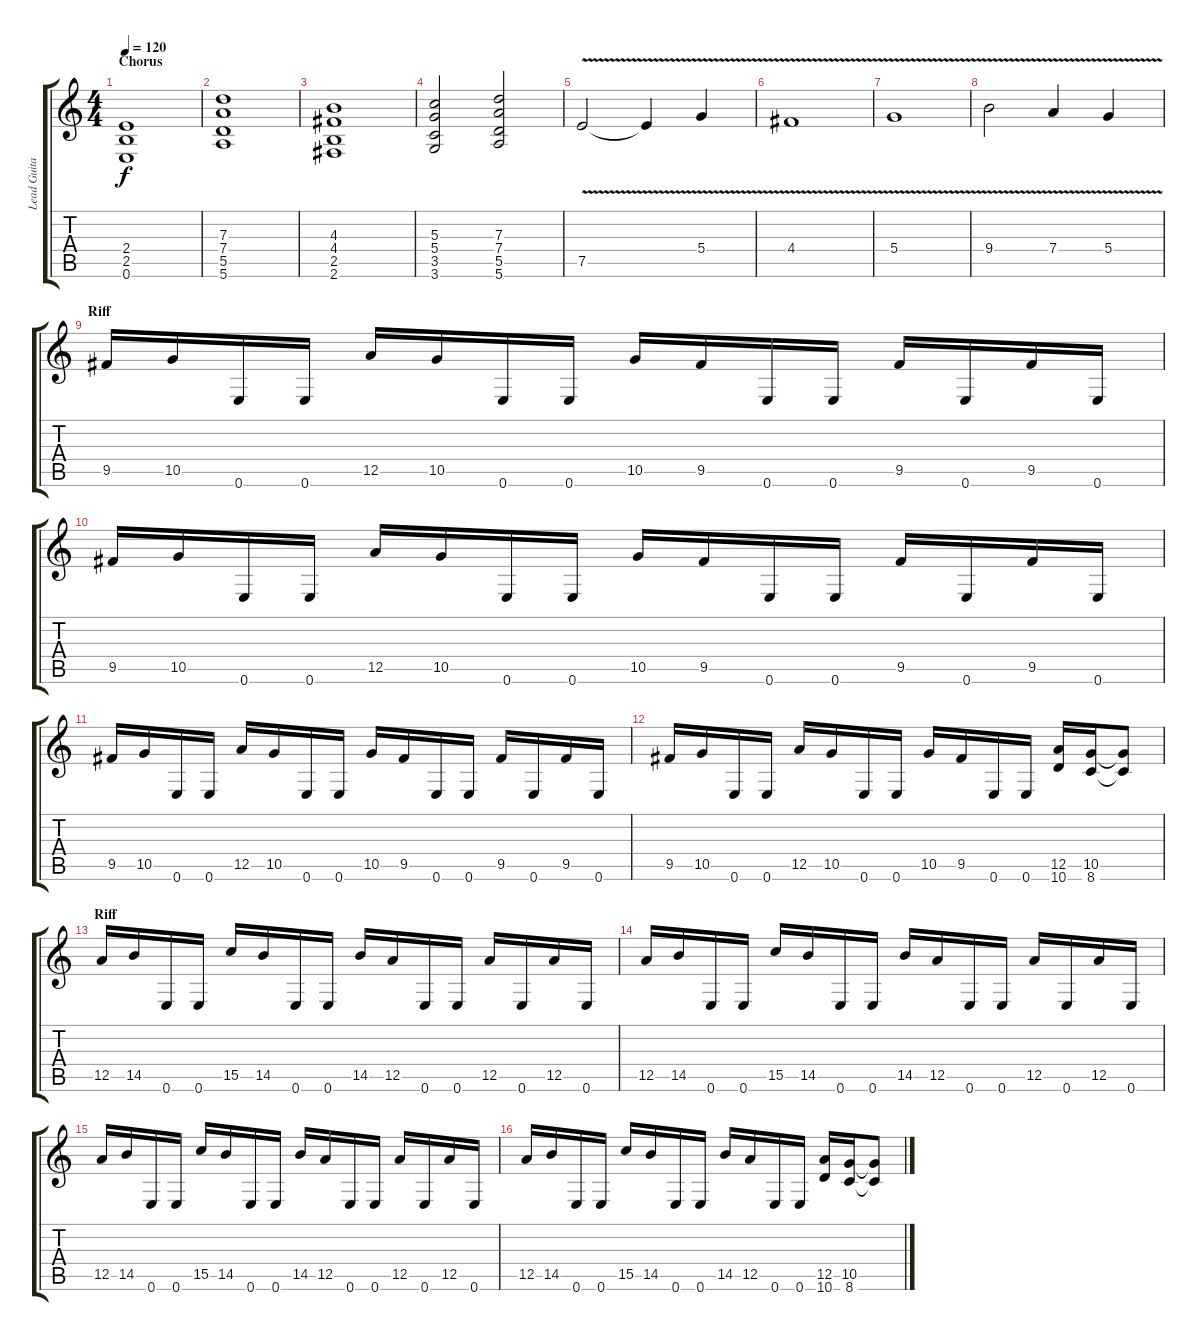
\track ("Lead Guitar" "Lead Guita") {instrument distortionguitar}
\staff {score tabs}
\tuning (E4 B3 G3 D3 A2 E2) {hide}
\ts (4 4)
\section ("" "Chorus")
\tempo 120
\clef g2
\ks c
(2.4 2.5 0.6).1{dy f} |
(7.3 7.4 5.5 5.6).1 |
(4.3 4.4 2.5 2.6).1 |
(5.3 5.4 3.5 3.6).2 (7.3 7.4 5.5 5.6).2 |
7.5{v}.2 7.5{t}.4 5.4{v}.4 |
4.4{v}.1 |
5.4{v}.1 |
9.4{v}.2 7.4{v}.4 5.4{v}.4 |
\section ("" "Riff")
9.5.16 10.5.16 0.6.16 0.6.16 12.5.16 10.5.16 0.6.16 0.6.16 10.5.16 9.5.16 0.6.16 0.6.16 9.5.16 0.6.16 9.5.16 0.6.16 |
9.5.16 10.5.16 0.6.16 0.6.16 12.5.16 10.5.16 0.6.16 0.6.16 10.5.16 9.5.16 0.6.16 0.6.16 9.5.16 0.6.16 9.5.16 0.6.16 |
9.5.16 10.5.16 0.6.16 0.6.16 12.5.16 10.5.16 0.6.16 0.6.16 10.5.16 9.5.16 0.6.16 0.6.16 9.5.16 0.6.16 9.5.16 0.6.16 |
9.5.16 10.5.16 0.6.16 0.6.16 12.5.16 10.5.16 0.6.16 0.6.16 10.5.16 9.5.16 0.6.16 0.6.16 (12.5 10.6).16 (10.5 8.6).16 (10.5{t} 8.6{t}).8 |
\section ("" "Riff")
12.5.16 14.5.16 0.6.16 0.6.16 15.5.16 14.5.16 0.6.16 0.6.16 14.5.16 12.5.16 0.6.16 0.6.16 12.5.16 0.6.16 12.5.16 0.6.16 |
12.5.16 14.5.16 0.6.16 0.6.16 15.5.16 14.5.16 0.6.16 0.6.16 14.5.16 12.5.16 0.6.16 0.6.16 12.5.16 0.6.16 12.5.16 0.6.16 |
12.5.16 14.5.16 0.6.16 0.6.16 15.5.16 14.5.16 0.6.16 0.6.16 14.5.16 12.5.16 0.6.16 0.6.16 12.5.16 0.6.16 12.5.16 0.6.16 |
12.5.16 14.5.16 0.6.16 0.6.16 15.5.16 14.5.16 0.6.16 0.6.16 14.5.16 12.5.16 0.6.16 0.6.16 (12.5 10.6).16 (10.5 8.6).16 (10.5{t} 8.6{t}).8
